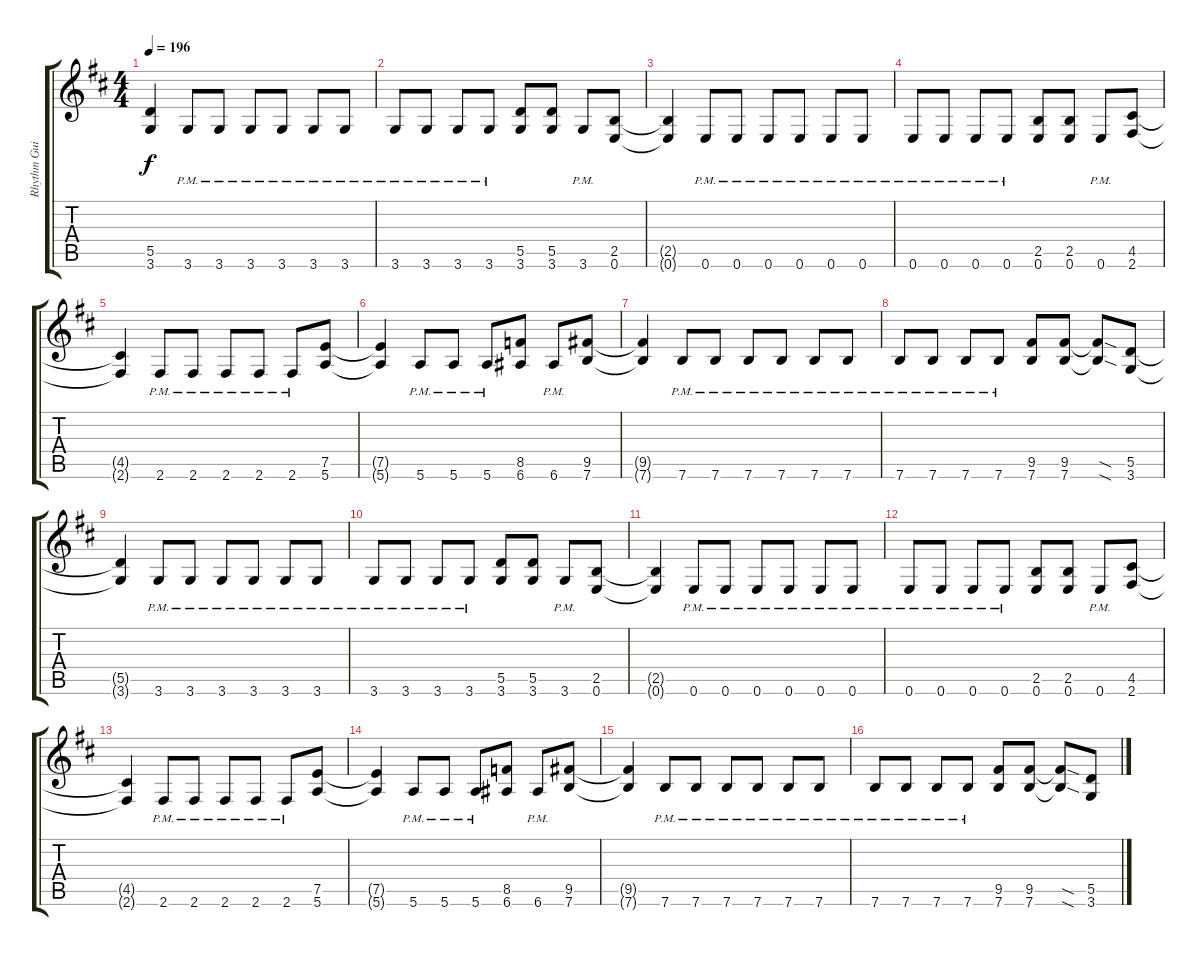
\track ("Rhythm Guitar (Friedman)" "Rhythm Gui") {instrument distortionguitar}
\staff {score tabs}
\tuning (E4 B3 G3 D3 A2 E2) {hide}
\ts (4 4)
\tempo 196
\clef g2
\ks d
(5.5 3.6).4{dy f} 3.6{pm}.8 3.6{pm}.8 3.6{pm}.8 3.6{pm}.8 3.6{pm}.8 3.6{pm}.8 |
3.6{pm}.8 3.6{pm}.8 3.6{pm}.8 3.6{pm}.8 (5.5 3.6).8 (5.5 3.6).8 3.6{pm}.8 (2.5 0.6).8 |
(2.5{t} 0.6{t}).4 0.6{pm}.8 0.6{pm}.8 0.6{pm}.8 0.6{pm}.8 0.6{pm}.8 0.6{pm}.8 |
0.6{pm}.8 0.6{pm}.8 0.6{pm}.8 0.6{pm}.8 (2.5 0.6).8 (2.5 0.6).8 0.6{pm}.8 (4.5 2.6).8 |
(4.5{t} 2.6{t}).4 2.6{pm}.8 2.6{pm}.8 2.6{pm}.8 2.6{pm}.8 2.6{pm}.8 (7.5 5.6).8 |
(7.5{t} 5.6{t}).4 5.6{pm}.8 5.6{pm}.8 5.6{pm}.8 (8.5 6.6).8 6.6{pm}.8 (9.5 7.6).8 |
(9.5{t} 7.6{t}).4 7.6{pm}.8 7.6{pm}.8 7.6{pm}.8 7.6{pm}.8 7.6{pm}.8 7.6{pm}.8 |
7.6{pm}.8 7.6{pm}.8 7.6{pm}.8 7.6{pm}.8 (9.5 7.6).8 (9.5 7.6).8 (9.5{sod t} 7.6{sod t}).8 (5.5 3.6).8 |
(5.5{t} 3.6{t}).4 3.6{pm}.8 3.6{pm}.8 3.6{pm}.8 3.6{pm}.8 3.6{pm}.8 3.6{pm}.8 |
3.6{pm}.8 3.6{pm}.8 3.6{pm}.8 3.6{pm}.8 (5.5 3.6).8 (5.5 3.6).8 3.6{pm}.8 (2.5 0.6).8 |
(2.5{t} 0.6{t}).4 0.6{pm}.8 0.6{pm}.8 0.6{pm}.8 0.6{pm}.8 0.6{pm}.8 0.6{pm}.8 |
0.6{pm}.8 0.6{pm}.8 0.6{pm}.8 0.6{pm}.8 (2.5 0.6).8 (2.5 0.6).8 0.6{pm}.8 (4.5 2.6).8 |
(4.5{t} 2.6{t}).4 2.6{pm}.8 2.6{pm}.8 2.6{pm}.8 2.6{pm}.8 2.6{pm}.8 (7.5 5.6).8 |
(7.5{t} 5.6{t}).4 5.6{pm}.8 5.6{pm}.8 5.6{pm}.8 (8.5 6.6).8 6.6{pm}.8 (9.5 7.6).8 |
(9.5{t} 7.6{t}).4 7.6{pm}.8 7.6{pm}.8 7.6{pm}.8 7.6{pm}.8 7.6{pm}.8 7.6{pm}.8 |
7.6{pm}.8 7.6{pm}.8 7.6{pm}.8 7.6{pm}.8 (9.5 7.6).8 (9.5 7.6).8 (9.5{sod t} 7.6{sod t}).8 (5.5 3.6).8
